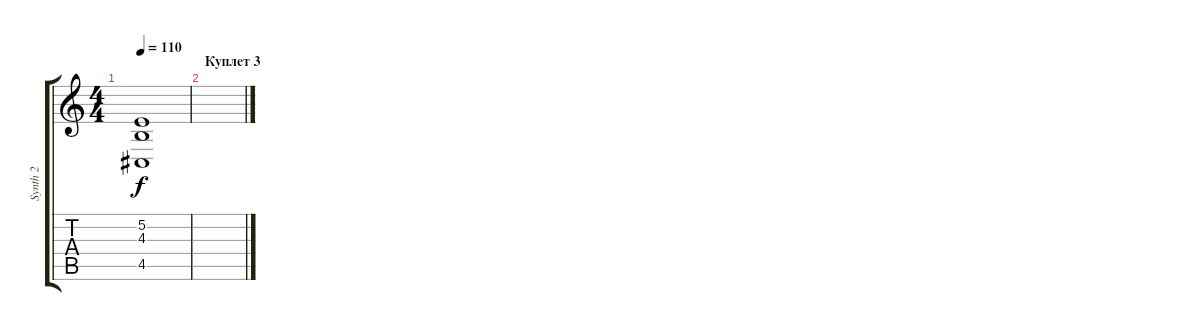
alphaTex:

\track ("Synth 2" "Synth 2") {instrument fx6goblins}
\staff {score tabs}
\tuning (E4 B3 G3 D3 A2 E2) {hide}
\ts (4 4)
\tempo 110
\clef g2
\ks c
(5.2{t} 4.3{t} 4.5{t}).1{dy f} |
\section ("" "Куплет 3")
